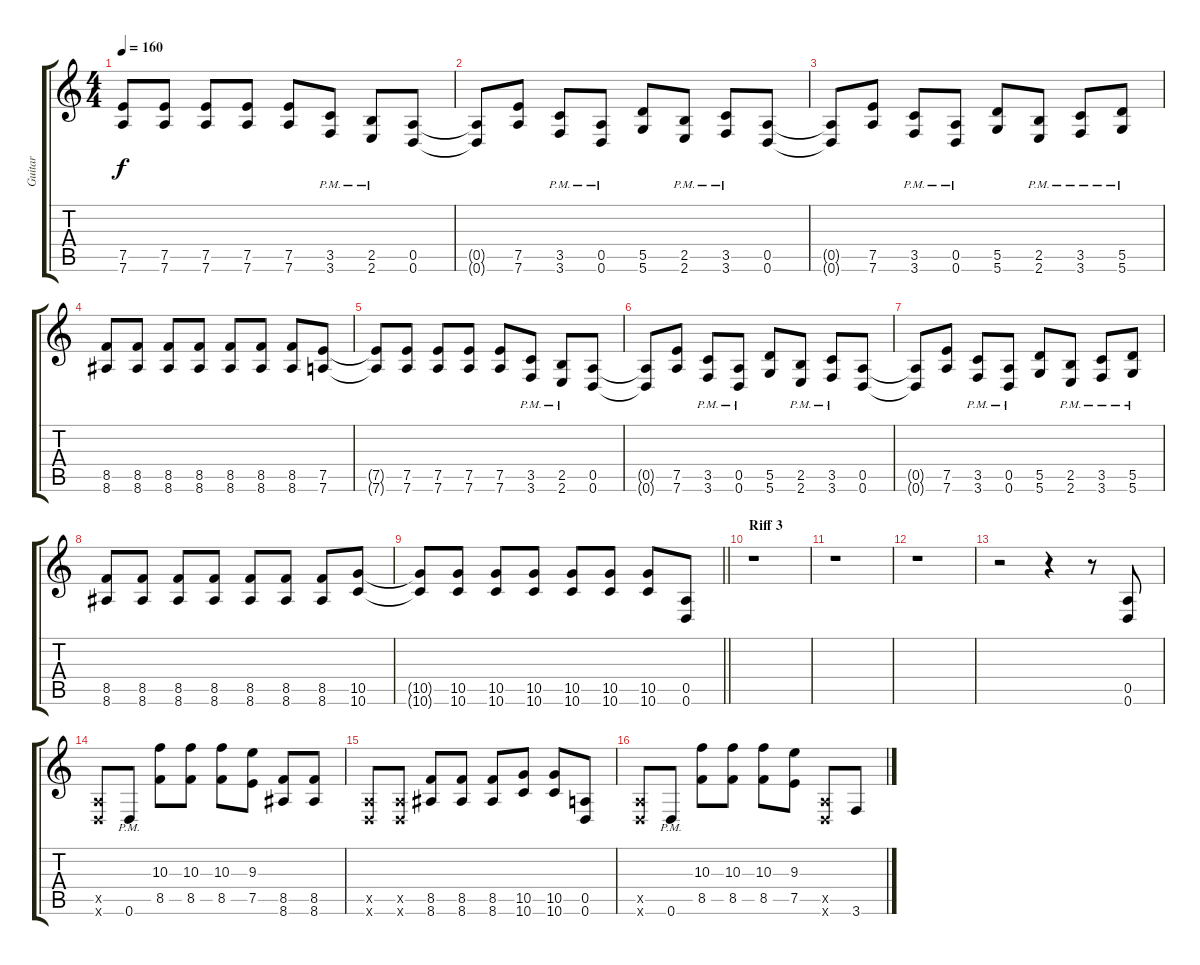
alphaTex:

\track ("Guitar" "Guitar") {instrument distortionguitar}
\staff {score tabs}
\tuning (E4 B3 G3 D3 A2 D2) {hide}
\ts (4 4)
\tempo 160
\clef g2
\ks c
(7.5{t} 7.6{t}).8{dy f} (7.5 7.6).8 (7.5 7.6).8 (7.5 7.6).8 (7.5 7.6).8 (3.5{pm} 3.6{pm}).8 (2.5{pm} 2.6{pm}).8 (0.5 0.6).8 |
(0.5{t} 0.6{t}).8 (7.5 7.6).8 (3.5{pm} 3.6{pm}).8 (0.5{pm} 0.6{pm}).8 (5.5 5.6).8 (2.5{pm} 2.6{pm}).8 (3.5{pm} 3.6{pm}).8 (0.5 0.6).8 |
(0.5{t} 0.6{t}).8 (7.5 7.6).8 (3.5{pm} 3.6{pm}).8 (0.5{pm} 0.6{pm}).8 (5.5 5.6).8 (2.5{pm} 2.6{pm}).8 (3.5{pm} 3.6{pm}).8 (5.5{pm} 5.6{pm}).8 |
(8.5 8.6).8 (8.5 8.6).8 (8.5 8.6).8 (8.5 8.6).8 (8.5 8.6).8 (8.5 8.6).8 (8.5 8.6).8 (7.5 7.6).8 |
(7.5{t} 7.6{t}).8 (7.5 7.6).8 (7.5 7.6).8 (7.5 7.6).8 (7.5 7.6).8 (3.5{pm} 3.6{pm}).8 (2.5{pm} 2.6{pm}).8 (0.5 0.6).8 |
(0.5{t} 0.6{t}).8 (7.5 7.6).8 (3.5{pm} 3.6{pm}).8 (0.5{pm} 0.6{pm}).8 (5.5 5.6).8 (2.5{pm} 2.6{pm}).8 (3.5{pm} 3.6{pm}).8 (0.5 0.6).8 |
(0.5{t} 0.6{t}).8 (7.5 7.6).8 (3.5{pm} 3.6{pm}).8 (0.5{pm} 0.6{pm}).8 (5.5 5.6).8 (2.5{pm} 2.6{pm}).8 (3.5{pm} 3.6{pm}).8 (5.5{pm} 5.6{pm}).8 |
(8.5 8.6).8 (8.5 8.6).8 (8.5 8.6).8 (8.5 8.6).8 (8.5 8.6).8 (8.5 8.6).8 (8.5 8.6).8 (10.5 10.6).8 |
\barLineRight lightlight
(10.5{t} 10.6{t}).8 (10.5 10.6).8 (10.5 10.6).8 (10.5 10.6).8 (10.5 10.6).8 (10.5 10.6).8 (10.5 10.6).8 (0.5 0.6).8 |
\section ("" "Riff 3")
r.1 |
r.1 |
r.1 |
r.2 r.4 r.8 (0.5 0.6).8 |
(0.5{x} 0.6{x}).8 0.6{pm}.8 (10.3 8.5).8 (10.3 8.5).8 (10.3 8.5).8 (9.3 7.5).8 (8.5 8.6).8 (8.5 8.6).8 |
(0.5{x} 0.6{x}).8 (0.5{x} 0.6{x}).8 (8.5 8.6).8 (8.5 8.6).8 (8.5 8.6).8 (10.5 10.6).8 (10.5 10.6).8 (0.5 0.6).8 |
(0.5{x} 0.6{x}).8 0.6{pm}.8 (10.3 8.5).8 (10.3 8.5).8 (10.3 8.5).8 (9.3 7.5).8 (0.5{x} 0.6{x}).8 3.6.8
